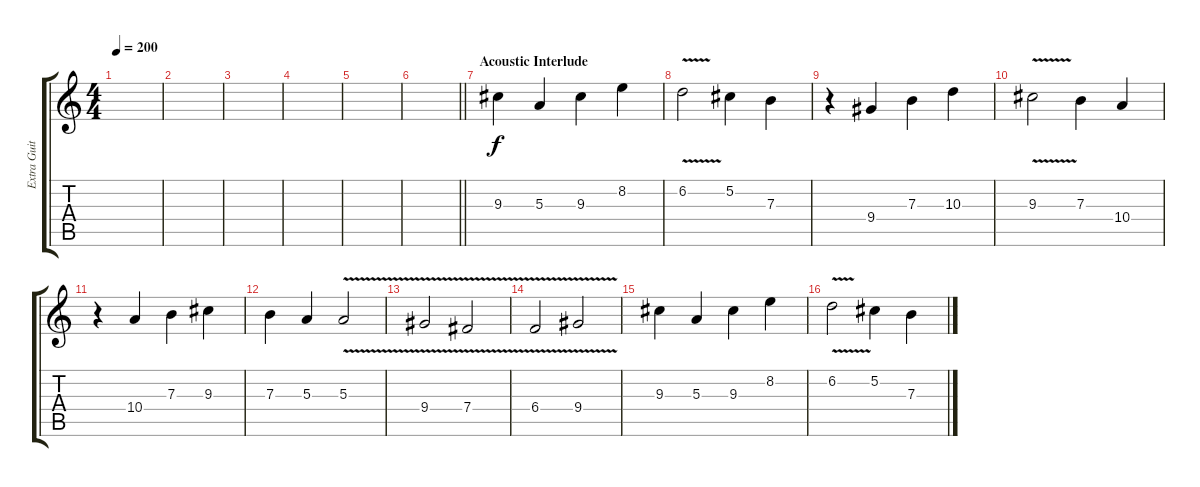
\track ("Extra Guitar II" "Extra Guit") {instrument distortionguitar}
\staff {score tabs}
\tuning (Db4 Ab3 E3 B2 Gb2 Db2) {hide}
\ts (4 4)
\tempo 200
\clef g2
\ks c
|
|
|
|
|
\barLineRight lightlight
|
\section ("" "Acoustic Interlude")
9.3.4{instrument acousticguitarsteel} 5.3.4 9.3.4 8.2.4 |
6.2{v}.2 5.2.4 7.3.4 |
r.4 9.4.4 7.3.4 10.3.4 |
9.3{v}.2 7.3.4 10.4.4 |
r.4 10.4.4 7.3.4 9.3.4 |
7.3.4 5.3.4 5.3{v}.2 |
9.4{v}.2 7.4{v}.2 |
6.4{v}.2 9.4{v}.2 |
9.3.4 5.3.4 9.3.4 8.2.4 |
6.2{v}.2 5.2.4 7.3.4
